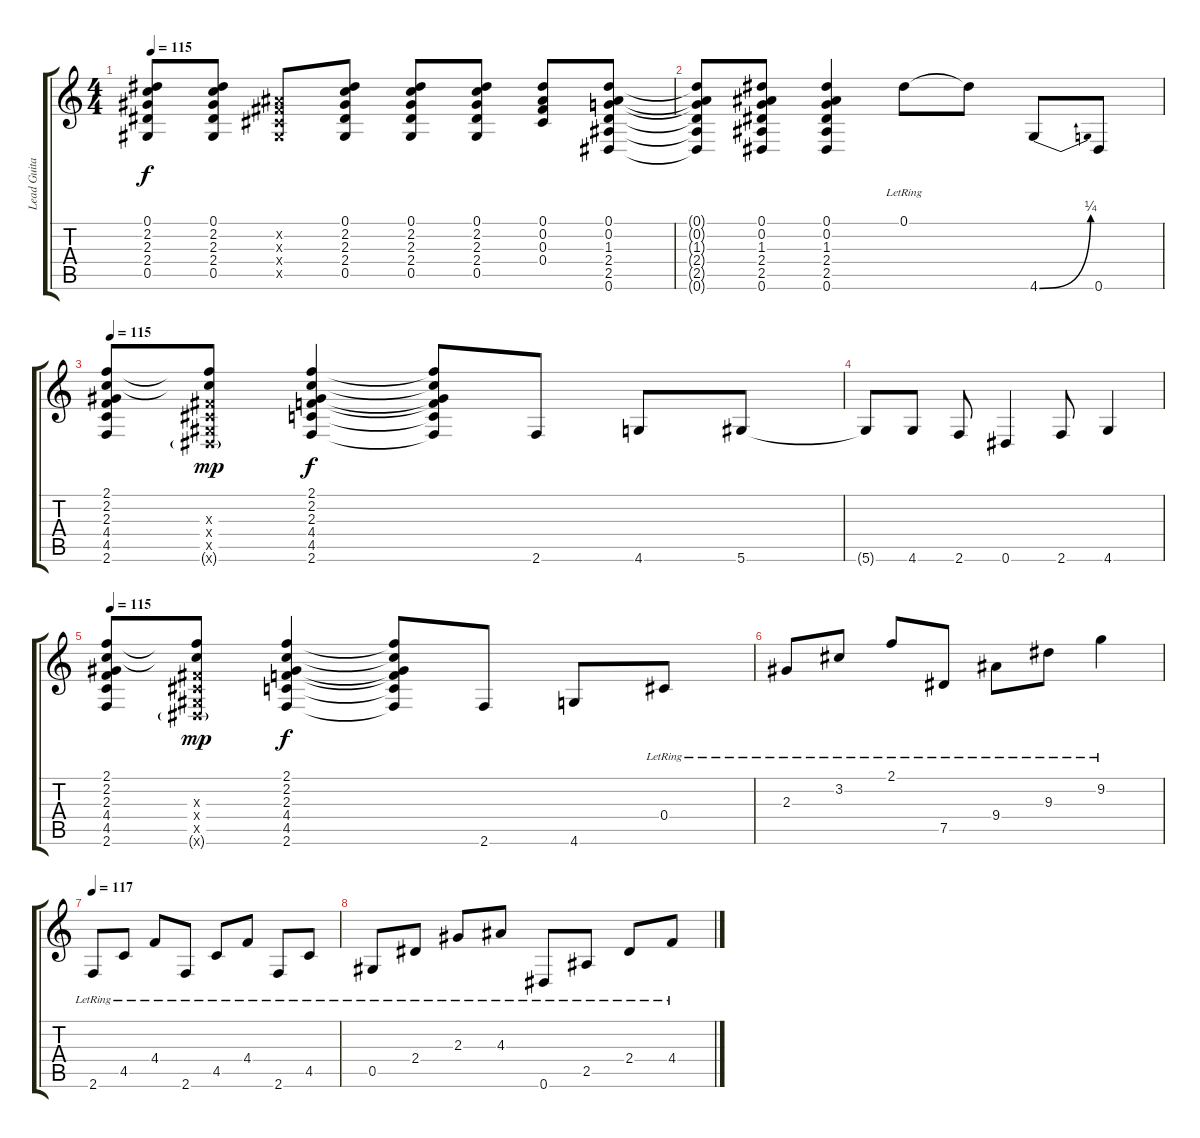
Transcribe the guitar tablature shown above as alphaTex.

\track ("Lead Guitar (12 strings)" "Lead Guita") {instrument acousticguitarsteel}
\staff {score tabs}
\tuning (Eb4 Bb3 Gb3 Db3 Ab2 Eb2) {hide}
\ts (4 4)
\tempo 115
\clef g2
\ks c
(0.1 2.2 2.3 2.4 0.5).8{dy f} (0.1 2.2 2.3 2.4 0.5).8 (0.2{x} 0.3{x} 0.4{x} 0.5{x}).8 (0.1 2.2 2.3 2.4 0.5).8 (0.1 2.2 2.3 2.4 0.5).8 (0.1 2.2 2.3 2.4 0.5).8 (0.1 0.2 0.3 0.4).8 (0.1 0.2 1.3 2.4 2.5 0.6).8 |
(0.1{t} 0.2{t} 1.3{t} 2.4{t} 2.5{t} 0.6{t}).8 (0.1 0.2 1.3 2.4 2.5 0.6).8 (0.1 0.2 1.3 2.4 2.5 0.6).4 0.1{lr}.8 0.1{t}.8 4.6{be (bend 0 0 60 1)}.8 0.6.8 |
\tempo 115
(2.1 2.2 2.3 4.4 4.5 2.6).8 (2.1{t} 2.2{t} 0.3{x} 0.4{x} 0.5{x} 0.6{g x}).8{dy mp} (2.1 2.2 2.3 4.4 4.5 2.6).4{dy f} (2.1{t} 2.2{t} 2.3{t} 4.4{t} 4.5{t} 2.6{t}).8 2.6.8 4.6.8 5.6.8 |
5.6{t}.8 4.6.8 2.6.8 0.6.4 2.6.8 4.6.4 |
\tempo 115
(2.1 2.2 2.3 4.4 4.5 2.6).8 (2.1{t} 2.2{t} 0.3{x} 0.4{x} 0.5{x} 0.6{g x}).8{dy mp} (2.1 2.2 2.3 4.4 4.5 2.6).4{dy f} (2.1{t} 2.2{t} 2.3{t} 4.4{t} 4.5{t} 2.6{t}).8 2.6.8 4.6.8 0.4{lr}.8 |
2.3{lr}.8 3.2{lr}.8 2.1{lr}.8 7.5{lr}.8 9.4{lr}.8 9.3{lr}.8 9.2{lr}.4 |
\tempo 117
2.6{lr}.8 4.5{lr}.8 4.4{lr}.8 2.6{lr}.8 4.5{lr}.8 4.4{lr}.8 2.6{lr}.8 4.5{lr}.8 |
0.5{lr}.8 2.4{lr}.8 2.3{lr}.8 4.3{lr}.8 0.6{lr}.8 2.5{lr}.8 2.4{lr}.8 4.4{lr}.8
